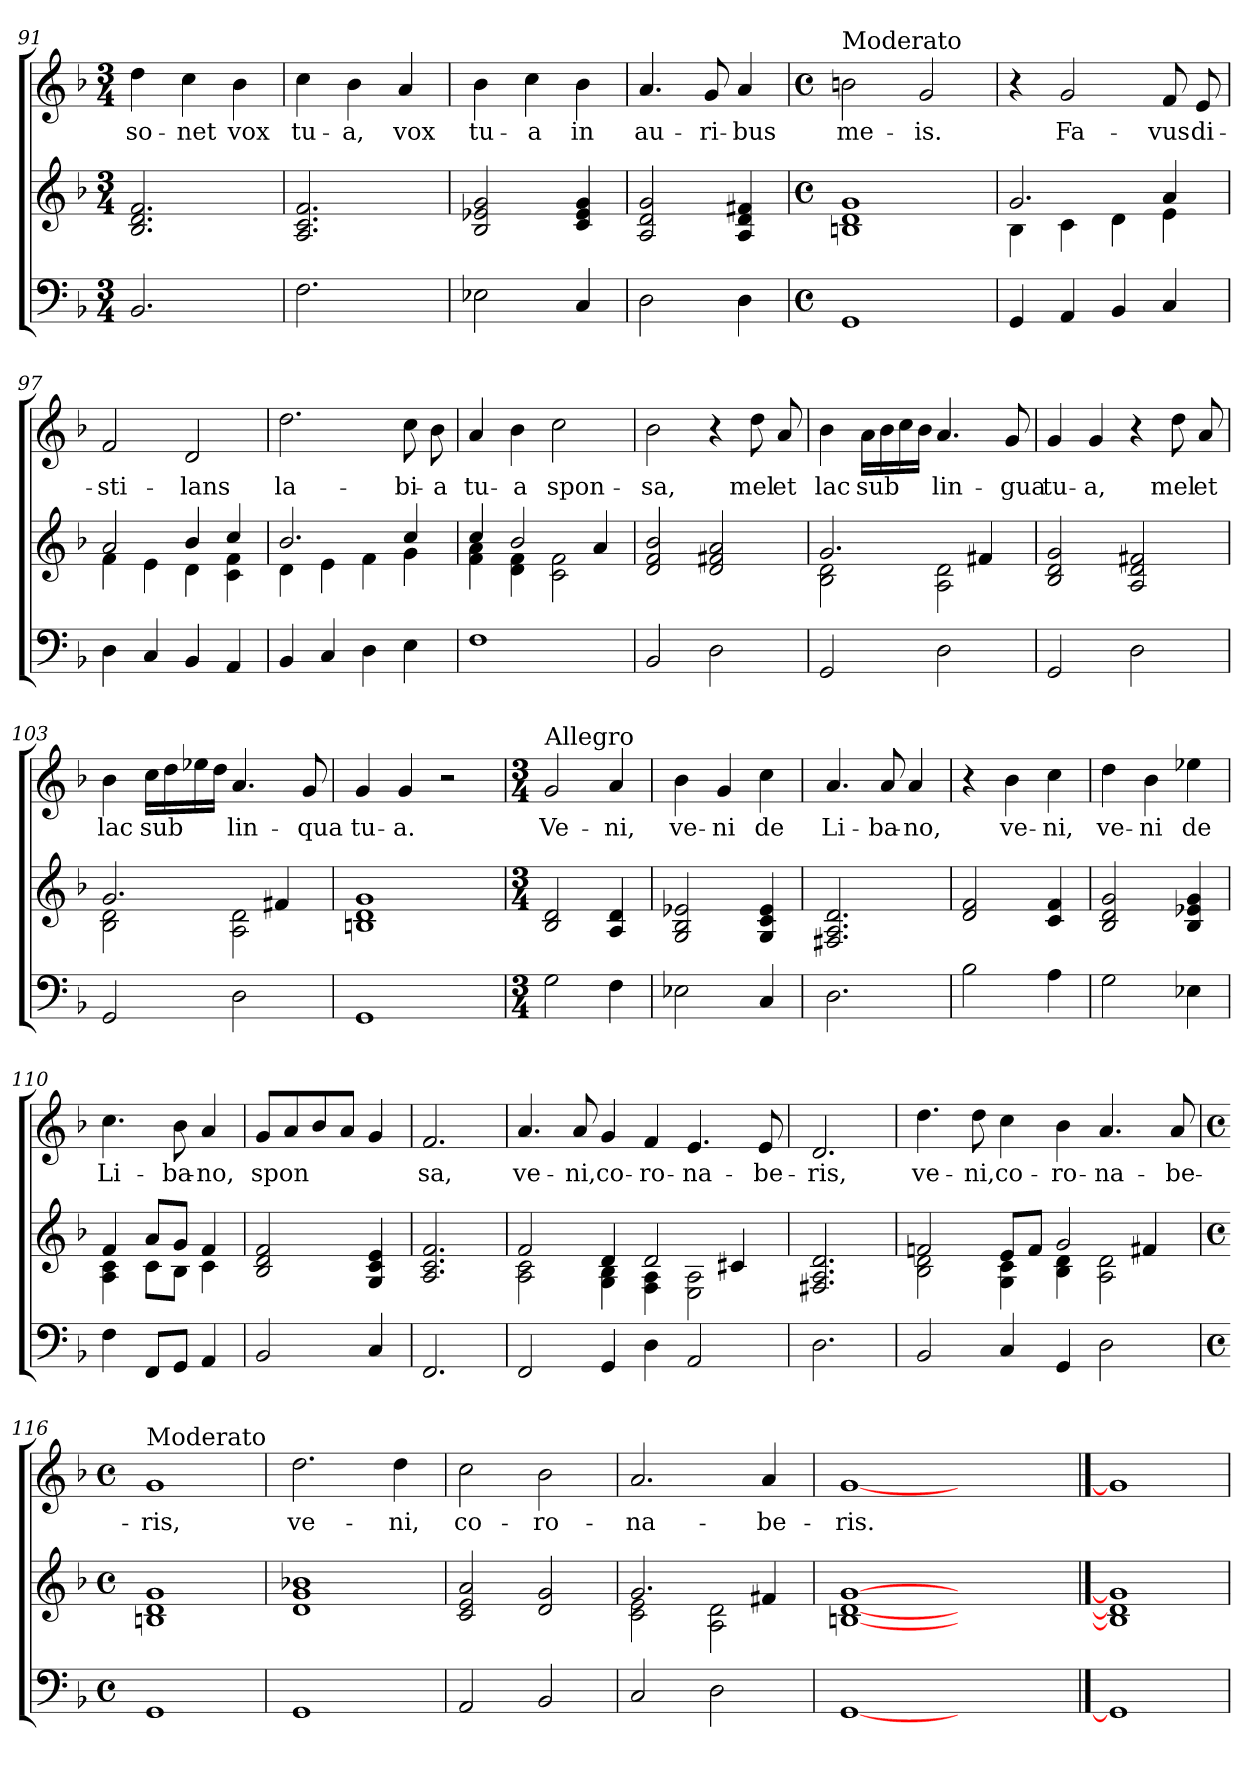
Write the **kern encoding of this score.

**kern	**kern	**kern	**text
*part3	*part2	*part1	*part1
*staff3	*staff2	*staff1	*staff1
*clefF4	*clefG2	*clefG2	*
*k[b-]	*k[b-]	*k[b-]	*
*F:	*F:	*F:	*
*M3/4	*M3/4	*M3/4	*
=91	=91	=91	=91
!	!	!	!LO:LY:b
2.BB-/	2.B-!/ 2.d!/ 2.f!/	4dd\	so-
!	!	!	!LO:LY:b
.	.	4cc\	-net
!	!	!	!LO:LY:b
.	.	4b-\	vox
=92	=92	=92	=92
!	!	!	!LO:LY:b
2.F\	2.A!/ 2.c!/ 2.f!/	4cc\	tu-
!	!	!	!LO:LY:b
.	.	4b-\	-a,
!	!	!	!LO:LY:b
.	.	4a/	vox
=93	=93	=93	=93
!	!	!	!LO:LY:b
2E-X\	2B-!/ 2e-X!/ 2g!/	4b-\	tu-
!	!	!	!LO:LY:b
.	.	4cc\	-a
!	!	!	!LO:LY:b
4C/	4c!/ 4e-!/ 4g!/	4b-\	in
=94	=94	=94	=94
!	!	!	!LO:LY:b
2D\	2A!/ 2d!/ 2g!/	4.a/	au-
!	!	!	!LO:LY:b
.	.	8g/	-ri-
!	!	!	!LO:LY:b
4D\	4A!/ 4d!/ 4f#X!/	4a/	-bus
!!LO:LB:g=z
=95	=95	=95	=95
*M4/4	*M4/4	*M4/4	*
*met(c)	*met(c)	*met(c)	*
!	!	!LO:TX:a:t=Moderato	!
!	!	!	!LO:LY:b
1GG	1Bn! 1d! 1g!	2bn\	me-
!	!	!	!LO:LY:b
.	.	2g/	-is.
=96	=96	=96	=96
*	*^	*	*
4GG/	2.g!/	4B-!\	4r	.
!	!	!	!	!LO:LY:b
4AA/	.	4c!\	2g/	Fa-
4BB-/	.	4d!\	.	.
!	!	!	!	!LO:LY:b
4C/	4a!/	4e!\	8f/	-vus
!	!	!	!	!LO:LY:b
.	.	.	8e/	di-
=97	=97	=97	=97	=97
!	!	!	!	!LO:LY:b
4D\	2a!/	4f!\	2f/	-sti-
4C/	.	4e!\	.	.
!	!	!	!	!LO:LY:b
4BB-/	4b-!/	4d!\	2d/	-lans
4AA/	4cc!/	4c!\ 4f!\	.	.
=98	=98	=98	=98	=98
!	!	!	!	!LO:LY:b
4BB-/	2.b-!/	4d!\	2.dd\	la-
4C/	.	4e!\	.	.
4D\	.	4f!\	.	.
!	!	!	!	!LO:LY:b
4E\	4cc!/	4g!\	8cc\	-bi-
!	!	!	!	!LO:LY:b
.	.	.	8b-\	-a
=99	=99	=99	=99	=99
!	!	!	!	!LO:LY:b
1F	4cc!/	4f!\ 4a!\	4a/	tu-
!	!	!	!	!LO:LY:b
.	2b-!/	4d!\ 4f!\	4b-\	-a
!	!	!	!	!LO:LY:b
.	.	2c!\ 2f!\	2cc\	spon-
.	4a!/	.	.	.
*	*v	*v	*	*
!!LO:LB:g=z
=100	=100	=100	=100
!	!	!	!LO:LY:b
2BB-/	2d!/ 2f!/ 2b-!/	2b-\	-sa,
2D\	2d!/ 2f#X!/ 2a!/	4r	.
!	!	!	!LO:LY:b
.	.	8dd\	mel
!	!	!	!LO:LY:b
.	.	8a/	et
=101	=101	=101	=101
*	*^	*	*
!	!	!	!	!LO:LY:b
2GG/	2.g!/	2B-!\ 2d!\	4b-\	lac
!	!	!	!	!LO:LY:b
.	.	.	16a\LL	sub
.	.	.	16b-\	.
.	.	.	16cc\	.
.	.	.	16b-\JJ	.
!	!	!	!	!LO:LY:b
2D\	.	2A!\ 2d!\	4.a/	lin-
.	4f#X!/	.	.	.
!	!	!	!	!LO:LY:b
.	.	.	8g/	-gua
*	*v	*v	*	*
=102	=102	=102	=102
!	!	!	!LO:LY:b
2GG/	2B-!/ 2d!/ 2g!/	4g/	tu-
!	!	!	!LO:LY:b
.	.	4g/	-a,
2D\	2A!/ 2d!/ 2f#X!/	4r	.
!	!	!	!LO:LY:b
.	.	8dd\	mel
!	!	!	!LO:LY:b
.	.	8a/	et
=103	=103	=103	=103
*	*^	*	*
!	!	!	!	!LO:LY:b
2GG/	2.g!/	2B-!\ 2d!\	4b-\	lac
!	!	!	!	!LO:LY:b
.	.	.	16cc\LL	sub
.	.	.	16dd\	.
.	.	.	16ee-X\	.
.	.	.	16dd\JJ	.
!	!	!	!	!LO:LY:b
2D\	.	2A!\ 2d!\	4.a/	lin-
.	4f#X!/	.	.	.
!	!	!	!	!LO:LY:b
.	.	.	8g/	-qua
*	*v	*v	*	*
=104	=104	=104	=104
!	!	!	!LO:LY:b
1GG	1Bn! 1d! 1g!	4g/	tu-
!	!	!	!LO:LY:b
.	.	4g/	-a.
.	.	2r	.
!!LO:PB:g=z
=105	=105	=105	=105
*M3/4	*M3/4	*M3/4	*
!	!	!LO:TX:a:t=Allegro	!
!	!	!	!LO:LY:b
2G\	2B-!/ 2d!/	2g/	Ve-
!	!	!	!LO:LY:b
4F\	4A!/ 4d!/	4a/	-ni,
=106	=106	=106	=106
!	!	!	!LO:LY:b
2E-X\	2G!/ 2B-!/ 2e-X!/	4b-\	ve-
!	!	!	!LO:LY:b
.	.	4g/	-ni
!	!	!	!LO:LY:b
4C/	4G!/ 4c!/ 4e-!/	4cc\	de
=107	=107	=107	=107
!	!	!	!LO:LY:b
2.D\	2.F#X!/ 2.A!/ 2.d!/	4.a/	Li-
!	!	!	!LO:LY:b
.	.	8a/	-ba-
!	!	!	!LO:LY:b
.	.	4a/	-no,
=108	=108	=108	=108
2B-\	2d!/ 2f!/	4r	.
!	!	!	!LO:LY:b
.	.	4b-\	ve-
!	!	!	!LO:LY:b
4A\	4c!/ 4f!/	4cc\	-ni,
=109	=109	=109	=109
!	!	!	!LO:LY:b
2G\	2B-!/ 2d!/ 2g!/	4dd\	ve-
!	!	!	!LO:LY:b
.	.	4b-\	-ni
!	!	!	!LO:LY:b
4E-X\	4B-!/ 4e-X!/ 4g!/	4ee-X\	de
=110	=110	=110	=110
*	*^	*	*
!	!	!	!	!LO:LY:b
4F\	4f!/	4A!\ 4c!\	4.cc\	Li-
8FF/L	8a!/L	8c!\L	.	.
!	!	!	!	!LO:LY:b
8GG/J	8g!/J	8B-!\J	8b-\	-ba-
!	!	!	!	!LO:LY:b
4AA/	4f!/	4c!\	4a/	-no,
!!LO:LB:g=z
=111	=111	=111	=111	=111
!	!	!	!	!LO:LY:b
*	*v	*v	*	*
2BB-/	2B-!/ 2d!/ 2f!/	8g/L	spon
.	.	8a/	.
.	.	8b-/	.
.	.	8a/J	.
4C/	4G!/ 4c!/ 4e!/	4g/	.
=112	=112	=112	=112
!	!	!	!LO:LY:b
2.FF/	2.A!/ 2.c!/ 2.f!/	2.f/	sa,
=113	=113	=113	=113
*	*^	*	*
!	!	!	!	!LO:LY:b
2FF/	2f!/	2A!\ 2c!\	4.a/	ve-
!	!	!	!	!LO:LY:b
.	.	.	8a/	-ni,
!	!	!	!	!LO:LY:b
4GG/	4d!/	4G!\ 4B-!\	4g/	co-
!	!	!	!	!LO:LY:b
4D\	2d!/	4F!\ 4A!\	4f/	-ro-
!	!	!	!	!LO:LY:b
2AA/	.	2E!\ 2A!\	4.e/	-na-
.	4c#X!/	.	.	.
!	!	!	!	!LO:LY:b
.	.	.	8e/	-be-
*	*v	*v	*	*
=114	=114	=114	=114
!	!	!	!LO:LY:b
2.D\	2.F#X!/ 2.A!/ 2.d!/	2.d/	-ris,
=115	=115	=115	=115
*	*^	*	*
!	!	!	!	!LO:LY:b
2BB-/	2fn!/	2B-!\ 2d!\	4.dd\	ve-
!	!	!	!	!LO:LY:b
.	.	.	8dd\	-ni,
!	!	!	!	!LO:LY:b
4C/	8e!/L	4G!\ 4c!\	4cc\	co-
.	8f!/J	.	.	.
!	!	!	!	!LO:LY:b
4GG/	2g!/	4B-!\ 4d!\	4b-\	-ro-
!	!	!	!	!LO:LY:b
2D\	.	2A!\ 2d!\	4.a/	-na-
.	4f#X!/	.	.	.
!	!	!	!	!LO:LY:b
.	.	.	8a/	-be-
*	*v	*v	*	*
!!LO:LB:g=z
=116	=116	=116	=116
*M4/4	*M4/4	*M4/4	*
*met(c)	*met(c)	*met(c)	*
!	!	!LO:TX:a:t=Moderato	!
!	!	!	!LO:LY:b
1GG	1Bn! 1d! 1g!	1g	-ris,
=117	=117	=117	=117
!	!	!	!LO:LY:b
1GG	1d! 1g! 1b-X!	2.dd\	ve-
!	!	!	!LO:LY:b
.	.	4dd\	-ni,
=118	=118	=118	=118
!	!	!	!LO:LY:b
2AA/	2c!/ 2e!/ 2a!/	2cc\	co-
!	!	!	!LO:LY:b
2BB-/	2d!/ 2g!/	2b-\	-ro-
=119	=119	=119	=119
*	*^	*	*
!	!	!	!	!LO:LY:b
2C/	2.g!/	2c!\ 2e!\	2.a/	-na-
2D\	.	2A!\ 2d!\	.	.
!	!	!	!	!LO:LY:b
.	4f#X!/	.	4a/	-be-
*	*v	*v	*	*
=120	=120	=120	=120
!	!	!	!LO:LY:b
[1GG	[1Bn! [1d! [1g!	[1g	-ris.
1ryy	1ryy	1ryy	.
==121	==121	==121	==121
1GG]	1B!] 1d!] 1g!]	1g]	.
=	=	=	=
*-	*-	*-	*-
